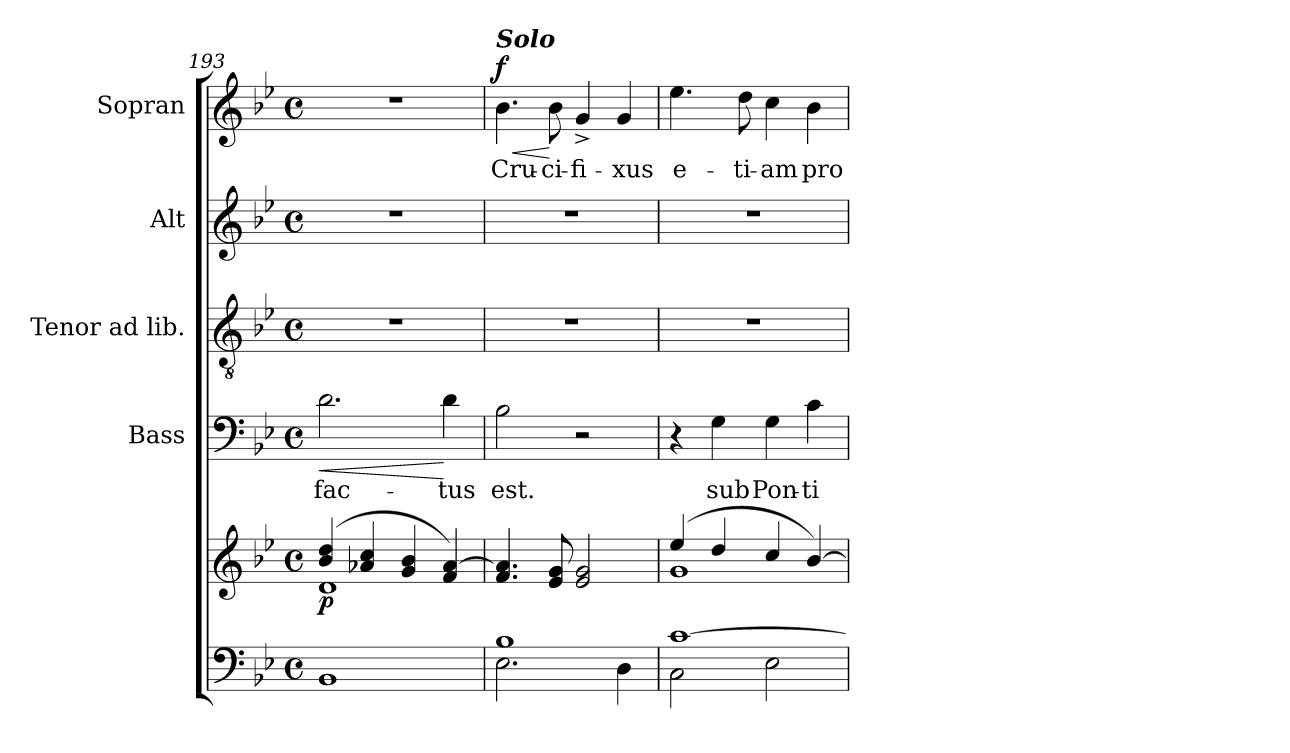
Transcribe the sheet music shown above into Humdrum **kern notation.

**kern	**kern	**dynam	**kern	**text	**dynam	**kern	**kern	**kern	**text	**dynam
*part5	*part5	*part5	*part4	*part4	*part4	*part3	*part2	*part1	*part1	*part1
*staff6	*staff5	*staff5/6	*staff4	*staff4	*staff4	*staff3	*staff2	*staff1	*staff1	*staff1
*	*	*	*I"Bass	*	*	*I"Tenor ad lib.	*I"Alt	*I"Sopran	*	*
*	*	*	*I'B.	*	*	*I'T.	*I'A.	*I'S.	*	*
!!LO:PB:g=z
*clefF4	*clefG2	*	*clefF4	*	*	*clefGv2	*clefG2	*clefG2	*	*
*k[b-e-]	*k[b-e-]	*	*k[b-e-]	*	*	*k[b-e-]	*k[b-e-]	*k[b-e-]	*	*
*B-:	*B-:	*	*B-:	*	*	*B-:	*B-:	*B-:	*	*
*M4/4	*M4/4	*	*M4/4	*	*	*M4/4	*M4/4	*M4/4	*	*
*met(c)	*met(c)	*	*met(c)	*	*	*met(c)	*met(c)	*met(c)	*	*
=193	=193	=193	=193	=193	=193	=193	=193	=193	=193	=193
*	*^	*	*	*	*	*	*	*	*	*
!	!	!	!	!	!LO:LY:b	!LO:HP:b	!	!	!	!	!
!	!	!	!LO:DY:b	!	!	!LO:HP:n=1:b	!	!	!	!	!
1BB-	(4b-/ 4dd/	1d	p	2.d\	fac-	< >	1r	1r	1r	.	.
.	4a-X/ 4cc/	.	.	.	.	.	.	.	.	.	.
.	4g/ 4b-/	.	.	.	.	.	.	.	.	.	.
!	!	!	!	!	!LO:LY:b	!	!	!	!	!	!
.	4f/ [>4a-/)	.	.	4d\	-tus	[	.	.	.	.	.
*	*v	*v	*	*	*	*	*	*	*	*	*
.	.	.	.	.	]	.	.	.	.	.
=194	=194	=194	=194	=194	=194	=194	=194	=194	=194	=194
*^	*	*	*	*	*	*	*	*	*	*
!	!	!	!	!	!	!	!	!	!LO:TX:a:Bi:t=Solo	!	!
!	!	!	!	!	!LO:LY:b	!	!	!	!	!LO:LY:b	!LO:HP:b
!	!	!	!	!	!	!	!	!	!	!	!LO:HP:n=1:b
!	!	!	!	!	!	!	!	!	!	!	!LO:DY:n=1:a
1B-	2.E-\	4.f/ 4.a-/]	.	2B-\	est.	.	1r	1r	4.b-\	Cru-	< > f
!	!	!	!	!	!	!	!	!	!	!LO:LY:b	!
.	.	8e-/ 8g/	.	.	.	.	.	.	8b-\	-ci-	[
!	!	!	!	!	!	!	!	!	!	!LO:LY:b	!
.	.	2e-/ 2g/	.	2r	.	.	.	.	4g^>/	-fi-	]
!	!	!	!	!	!	!	!	!	!	!LO:LY:b	!
.	4D\	.	.	.	.	.	.	.	4g/	-xus	.
=195	=195	=195	=195	=195	=195	=195	=195	=195	=195	=195	=195
*	*	*^	*	*	*	*	*	*	*	*	*
!	!	!	!	!	!	!	!	!	!	!	!LO:LY:b	!
[>1c	2C\	(4ee-/	1g	.	4r	.	.	1r	1r	4.ee-\	e-	.
!	!	!	!	!	!	!LO:LY:b	!	!	!	!	!	!
.	.	4dd/	.	.	4G\	sub	.	.	.	.	.	.
!	!	!	!	!	!	!	!	!	!	!	!LO:LY:b	!
.	.	.	.	.	.	.	.	.	.	8dd\	-ti-	.
!	!	!	!	!	!	!LO:LY:b	!	!	!	!	!LO:LY:b	!
.	2E-\	4cc/	.	.	4G\	Pon-	.	.	.	4cc\	-am	.
!	!	!	!	!	!	!LO:LY:b	!	!	!	!	!LO:LY:b	!
.	.	[>4b-/)	.	.	4c\	-ti-	.	.	.	4b-\	pro	.
*v	*v	*	*	*	*	*	*	*	*	*	*	*
*	*v	*v	*	*	*	*	*	*	*	*	*
=	=	=	=	=	=	=	=	=	=	=
*-	*-	*-	*-	*-	*-	*-	*-	*-	*-	*-
